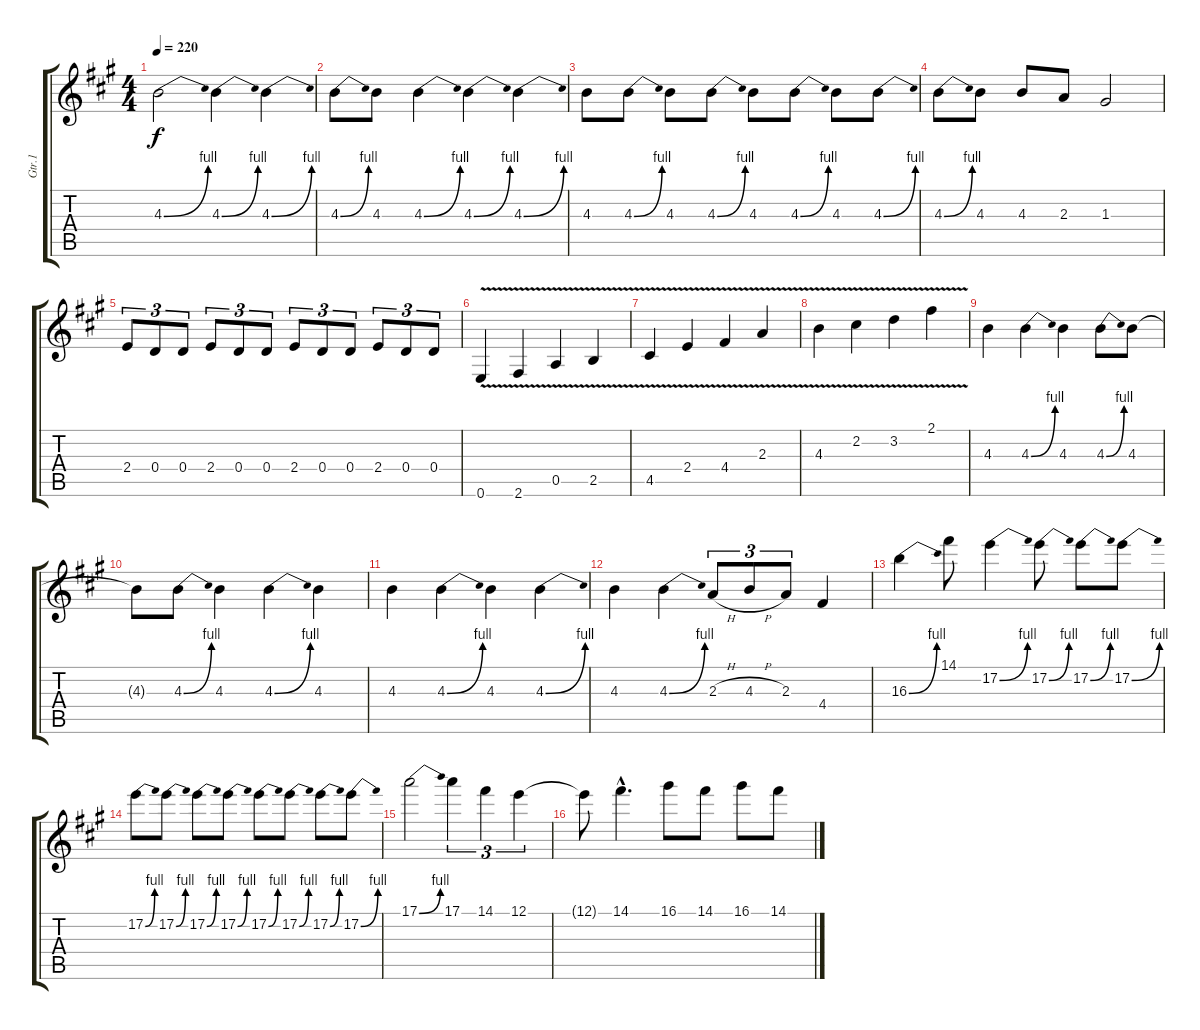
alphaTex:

\track ("Gtr.1" "Gtr.1") {instrument distortionguitar}
\staff {score tabs}
\tuning (E4 B3 G3 D3 A2 E2) {hide}
\ts (4 4)
\tempo 220
\clef g2
\ks a
4.3{be (bend 0 0 60 4)}.2{dy f} 4.3{be (bend 0 0 60 4)}.4 4.3{be (bend 0 0 60 4)}.4 |
4.3{be (bend 0 0 60 4)}.8 4.3.8 4.3{be (bend 0 0 60 4)}.4 4.3{be (bend 0 0 60 4)}.4 4.3{be (bend 0 0 60 4)}.4 |
4.3.8 4.3{be (bend 0 0 60 4)}.8 4.3.8 4.3{be (bend 0 0 60 4)}.8 4.3.8 4.3{be (bend 0 0 60 4)}.8 4.3.8 4.3{be (bend 0 0 60 4)}.8 |
4.3{be (bend 0 0 60 4)}.8 4.3.8 4.3.8 2.3.8 1.3.2 |
2.4.8{tu (3 2)} 0.4.8{tu (3 2)} 0.4.8{tu (3 2)} 2.4.8{tu (3 2)} 0.4.8{tu (3 2)} 0.4.8{tu (3 2)} 2.4.8{tu (3 2)} 0.4.8{tu (3 2)} 0.4.8{tu (3 2)} 2.4.8{tu (3 2)} 0.4.8{tu (3 2)} 0.4.8{tu (3 2)} |
0.6{v}.4 2.6{v}.4 0.5{v}.4 2.5{v}.4 |
4.5{v}.4 2.4{v}.4 4.4{v}.4 2.3{v}.4 |
4.3{v}.4 2.2{v}.4 3.2{v}.4 2.1{v}.4 |
4.3.4 4.3{be (bend 0 0 60 4)}.4 4.3.4 4.3{be (bend 0 0 60 4)}.8 4.3.8 |
4.3{t}.8 4.3{be (bend 0 0 60 4)}.8 4.3.4 4.3{be (bend 0 0 60 4)}.4 4.3.4 |
4.3.4 4.3{be (bend 0 0 60 4)}.4 4.3.4 4.3{be (bend 0 0 60 4)}.4 |
4.3.4 4.3{be (bend 0 0 60 4)}.4 2.3{h}.8{tu (3 2)} 4.3{h}.8{tu (3 2)} 2.3.8{tu (3 2)} 4.4.4 |
16.3{be (bend 0 0 60 4)}.4 14.1.8 17.2{be (bend 0 0 60 4)}.4 17.2{be (bend 0 0 60 4)}.8 17.2{be (bend 0 0 60 4)}.8 17.2{be (bend 0 0 60 4)}.8 |
17.2{be (bend 0 0 60 4)}.8 17.2{be (bend 0 0 60 4)}.8 17.2{be (bend 0 0 60 4)}.8 17.2{be (bend 0 0 60 4)}.8 17.2{be (bend 0 0 60 4)}.8 17.2{be (bend 0 0 60 4)}.8 17.2{be (bend 0 0 60 4)}.8 17.2{be (bend 0 0 60 4)}.8 |
17.1{be (bend 0 0 60 4)}.2 17.1.4{tu (3 2)} 14.1.4{tu (3 2)} 12.1.4{tu (3 2)} |
12.1{t}.8 14.1{hac}.4{d} 16.1.8 14.1.8 16.1.8 14.1.8
